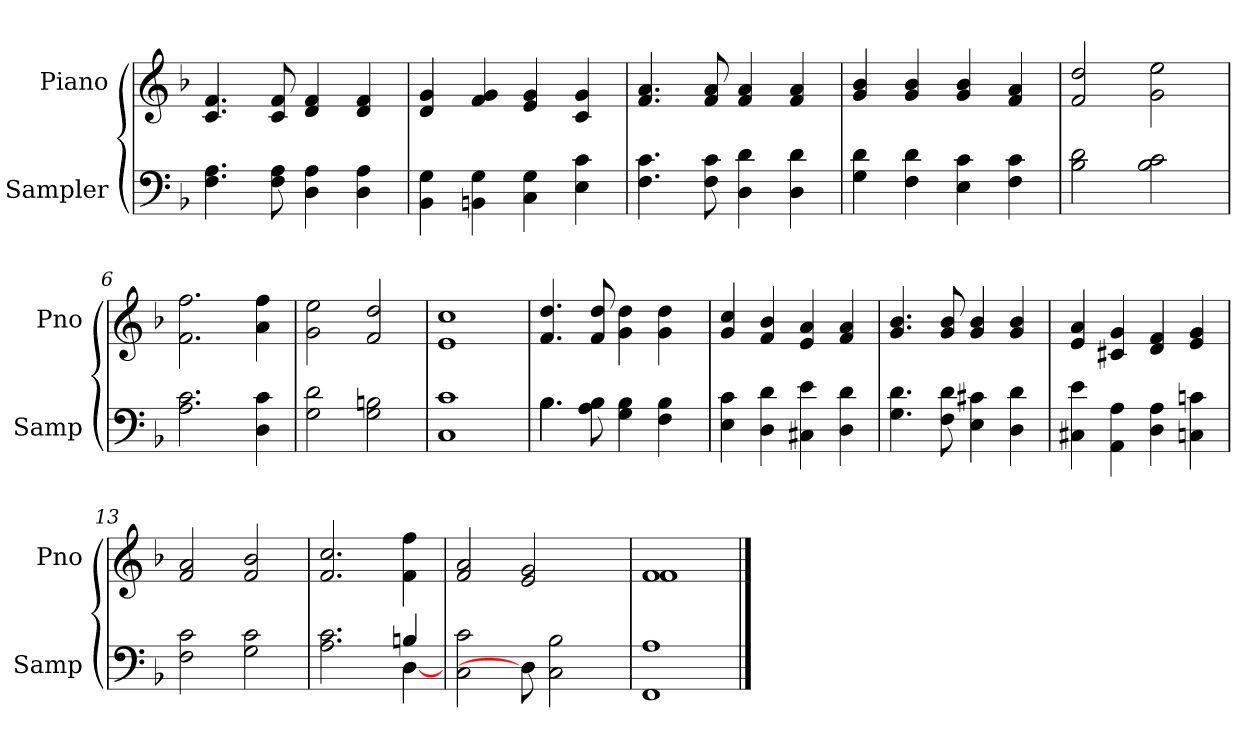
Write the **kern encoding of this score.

**kern	**kern
*part2	*part1
*staff2	*staff1
*I"Sampler	*I"Piano
*I'Samp	*I'Pno
*clefF4	*clefG2
*k[b-]	*k[b-]
*F:	*F:
=1	=1
4.F 4.A	4.c 4.f
8F 8A	8c 8f
4D 4A	4d 4f
4D 4A	4d 4f
=2	=2
4BB- 4G	4d 4g
4BBn 4G	4f 4g
4C 4G	4e 4g
4E 4c	4c 4g
=3	=3
4.F 4.c	4.f 4.a
8F 8c	8f 8a
4D 4d	4f 4a
4D 4d	4f 4a
=4	=4
4G 4d	4g 4b-
4F 4d	4g 4b-
4E 4c	4g 4b-
4F 4c	4f 4a
=5	=5
2B- 2d	2f 2dd
2B- 2c	2g 2ee
=6	=6
2.A 2.c	2.f 2.ff
4D 4c	4a 4ff
=7	=7
2G 2d	2g 2ee
2G 2Bn	2f 2dd
=8	=8
1C 1c	1e 1cc
=9	=9
*^	*
4.B-\	4.B-	4.f 4.dd
8A 8B-	2ryy	8f 8dd
4G 4B-	.	4g 4dd
4F 4B-	.	4g 4dd
.	8ryy	.
*v	*v	*
=10	=10
4E 4c	4g 4cc
4D 4d	4f 4b-
4C#X 4e	4e 4a
4D 4d	4f 4a
=11	=11
4.G 4.d	4.g 4.b-
8F 8d	8g 8b-
4E 4c#X	4g 4b-
4D 4d	4g 4b-
=12	=12
4C#X 4e	4e 4a
4AA 4A	4c#X 4g
4D 4A	4d 4f
4Cn 4cn	4e 4g
=13	=13
2F 2c	2f 2a
2G 2c	2f 2b-
=14	=14
*^	*
2.A 2.c	2.ryy	2.f 2.cc
4Bn/	[4D	4f 4ff
*v	*v	*
=15	=15
2C 2c	2f 2a
8D]	2e 2g
2C 2B-	.
.	8ryy
=16	=16
*	*^
1FF 1A	1f/	1f
*	*v	*v
==	==
*-	*-
